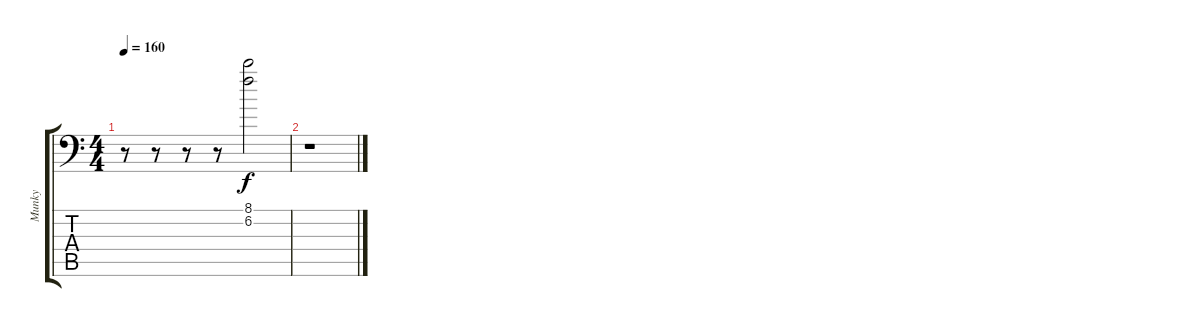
\track ("Munky" "Munky") {instrument distortionguitar}
\staff {score tabs}
\tuning (E4 B3 G3 D3 G2 D1) {hide}
\ts (4 4)
\tempo 160
\clef f4
\ks c
r.8{dy f} r.8 r.8 r.8 (8.1 6.2).2 |
r.1
